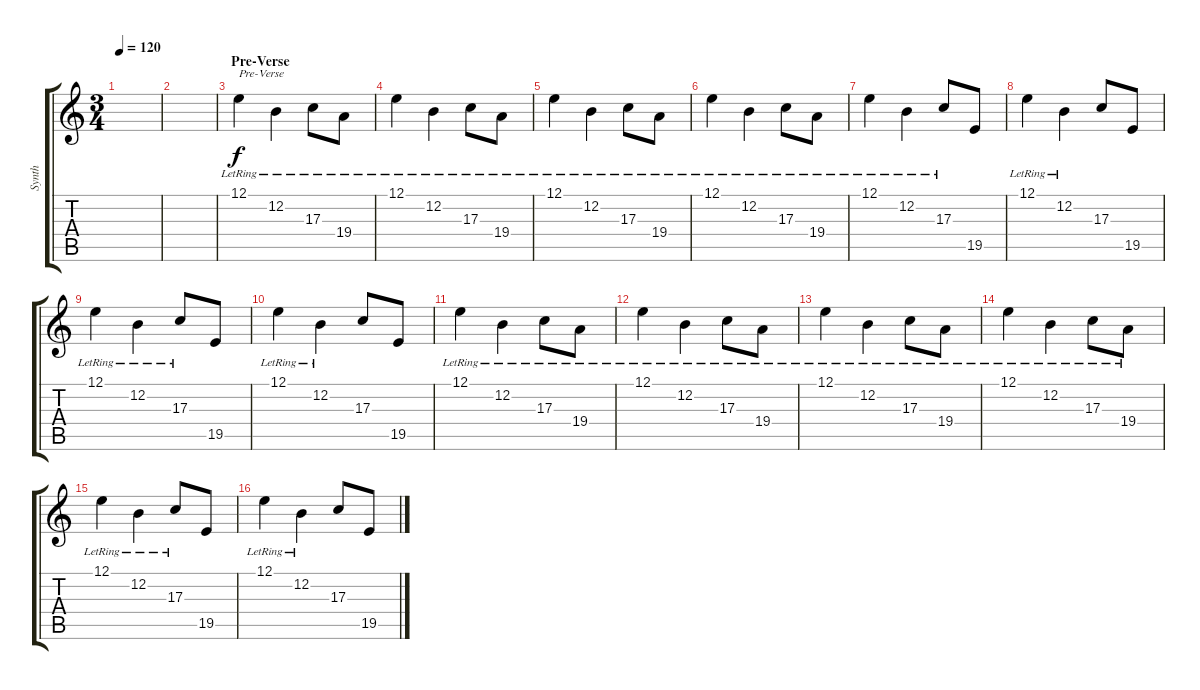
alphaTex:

\track ("Synth" "Synth") {instrument musicbox}
\staff {score tabs}
\tuning (E4 B3 G3 D3 A2 E2) {hide}
\ts (3 4)
\tempo 120
\clef g2
\ks c
|
|
\section ("" "Pre-Verse")
12.1{lr}.4{txt "Pre-Verse"} 12.2{lr}.4 17.3{lr}.8 19.4{lr}.8 |
12.1{lr}.4 12.2{lr}.4 17.3{lr}.8 19.4{lr}.8 |
12.1{lr}.4 12.2{lr}.4 17.3{lr}.8 19.4{lr}.8 |
12.1{lr}.4 12.2{lr}.4 17.3{lr}.8 19.4{lr}.8 |
12.1{lr}.4 12.2{lr}.4 17.3{lr}.8 19.5.8 |
12.1{lr}.4 12.2{lr}.4 17.3.8 19.5.8 |
12.1{lr}.4 12.2{lr}.4 17.3{lr}.8 19.5.8 |
12.1{lr}.4 12.2{lr}.4 17.3.8 19.5.8 |
12.1{lr}.4 12.2{lr}.4 17.3{lr}.8 19.4{lr}.8 |
12.1{lr}.4 12.2{lr}.4 17.3{lr}.8 19.4{lr}.8 |
12.1{lr}.4 12.2{lr}.4 17.3{lr}.8 19.4{lr}.8 |
12.1{lr}.4 12.2{lr}.4 17.3{lr}.8 19.4{lr}.8 |
12.1{lr}.4 12.2{lr}.4 17.3{lr}.8 19.5.8 |
12.1{lr}.4 12.2{lr}.4 17.3.8 19.5.8
